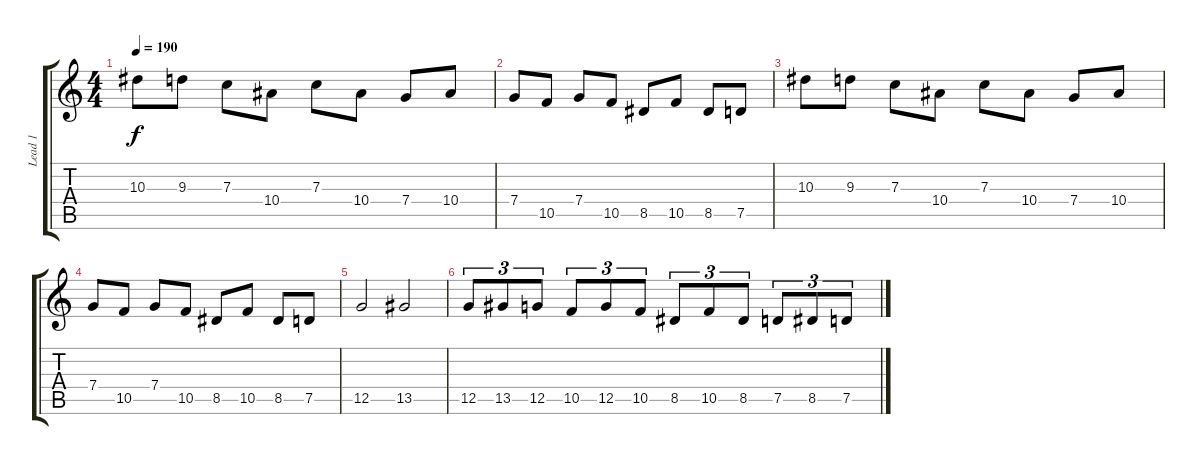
\track ("Lead 1" "Lead 1") {instrument overdrivenguitar}
\staff {score tabs}
\tuning (D4 A3 F3 C3 G2 C2) {hide}
\ts (4 4)
\tempo 190
\clef g2
\ks c
10.3.8{dy f} 9.3.8 7.3.8 10.4.8 7.3.8 10.4.8 7.4.8 10.4.8 |
7.4.8 10.5.8 7.4.8 10.5.8 8.5.8 10.5.8 8.5.8 7.5.8 |
10.3.8 9.3.8 7.3.8 10.4.8 7.3.8 10.4.8 7.4.8 10.4.8 |
7.4.8 10.5.8 7.4.8 10.5.8 8.5.8 10.5.8 8.5.8 7.5.8 |
12.5.2 13.5.2 |
12.5.8{tu (3 2)} 13.5.8{tu (3 2)} 12.5.8{tu (3 2)} 10.5.8{tu (3 2)} 12.5.8{tu (3 2)} 10.5.8{tu (3 2)} 8.5.8{tu (3 2)} 10.5.8{tu (3 2)} 8.5.8{tu (3 2)} 7.5.8{tu (3 2)} 8.5.8{tu (3 2)} 7.5.8{tu (3 2)}
